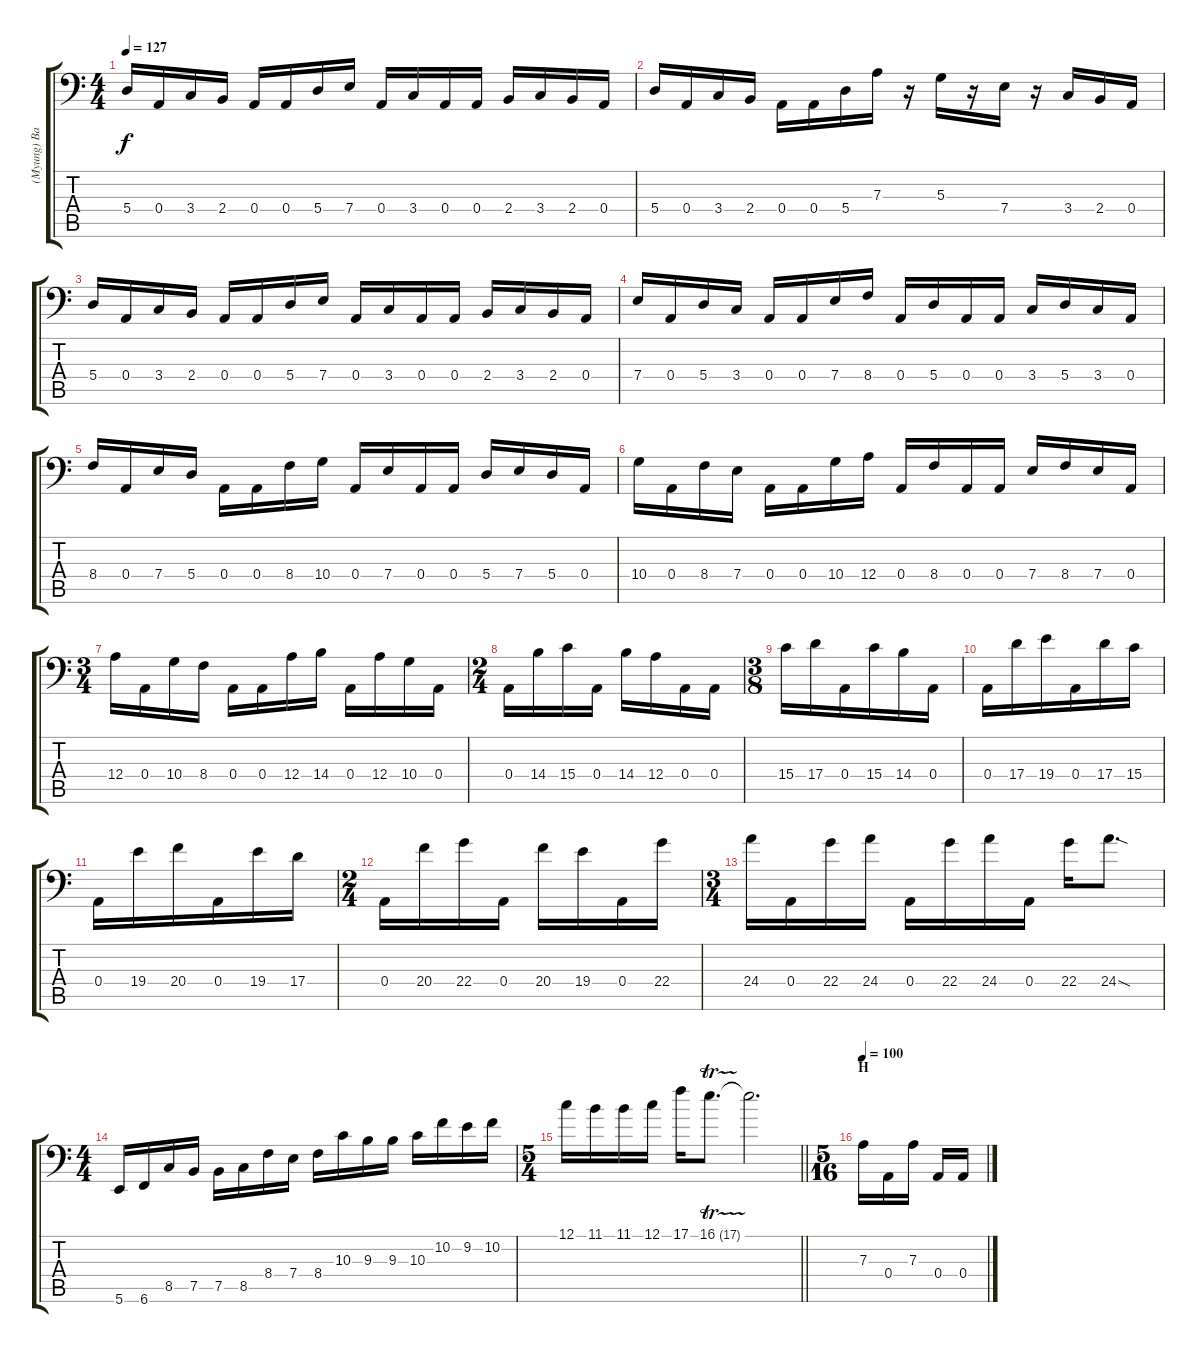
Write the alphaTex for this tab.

\track ("(Myung) Bass" "(Myung) Ba") {instrument electricbassfinger}
\staff {score tabs}
\tuning (C3 G2 D2 A1 E1 B0) {hide}
\ts (4 4)
\tempo 127
\clef f4
\ks aminor
5.4.16{dy f} 0.4.16 3.4.16 2.4.16 0.4.16 0.4.16 5.4.16 7.4.16 0.4.16 3.4.16 0.4.16 0.4.16 2.4.16 3.4.16 2.4.16 0.4.16 |
5.4.16 0.4.16 3.4.16 2.4.16 0.4.16 0.4.16 5.4.16 7.3.16 r.16 5.3.16 r.16 7.4.16 r.16 3.4.16 2.4.16 0.4.16 |
5.4.16 0.4.16 3.4.16 2.4.16 0.4.16 0.4.16 5.4.16 7.4.16 0.4.16 3.4.16 0.4.16 0.4.16 2.4.16 3.4.16 2.4.16 0.4.16 |
7.4.16 0.4.16 5.4.16 3.4.16 0.4.16 0.4.16 7.4.16 8.4.16 0.4.16 5.4.16 0.4.16 0.4.16 3.4.16 5.4.16 3.4.16 0.4.16 |
8.4.16 0.4.16 7.4.16 5.4.16 0.4.16 0.4.16 8.4.16 10.4.16 0.4.16 7.4.16 0.4.16 0.4.16 5.4.16 7.4.16 5.4.16 0.4.16 |
10.4.16 0.4.16 8.4.16 7.4.16 0.4.16 0.4.16 10.4.16 12.4.16 0.4.16 8.4.16 0.4.16 0.4.16 7.4.16 8.4.16 7.4.16 0.4.16 |
\ts (3 4)
12.4.16 0.4.16 10.4.16 8.4.16 0.4.16 0.4.16 12.4.16 14.4.16 0.4.16 12.4.16 10.4.16 0.4.16 |
\ts (2 4)
0.4.16 14.4.16 15.4.16 0.4.16 14.4.16 12.4.16 0.4.16 0.4.16 |
\ts (3 8)
15.4.16 17.4.16 0.4.16 15.4.16 14.4.16 0.4.16 |
0.4.16 17.4.16 19.4.16 0.4.16 17.4.16 15.4.16 |
0.4.16 19.4.16 20.4.16 0.4.16 19.4.16 17.4.16 |
\ts (2 4)
0.4.16 20.4.16 22.4.16 0.4.16 20.4.16 19.4.16 0.4.16 22.4.16 |
\ts (3 4)
24.4.16 0.4.16 22.4.16 24.4.16 0.4.16 22.4.16 24.4.16 0.4.16 22.4.16 24.4{sod}.8{d} |
\ts (4 4)
5.6.16 6.6.16 8.5.16 7.5.16 7.5.16 8.5.16 8.4.16 7.4.16 8.4.16 10.3.16 9.3.16 9.3.16 10.3.16 10.2.16 9.2.16 10.2.16 |
\ts (5 4)
\barLineRight lightlight
12.1.16 11.1.16 11.1.16 12.1.16 17.1.16 16.1{tr (17 32)}.8{d} 16.1{t}.2{d} |
\ts (5 16)
\section ("" "H")
\tempo 100
7.3.16 0.4.16 7.3.16 0.4.16 0.4.16
